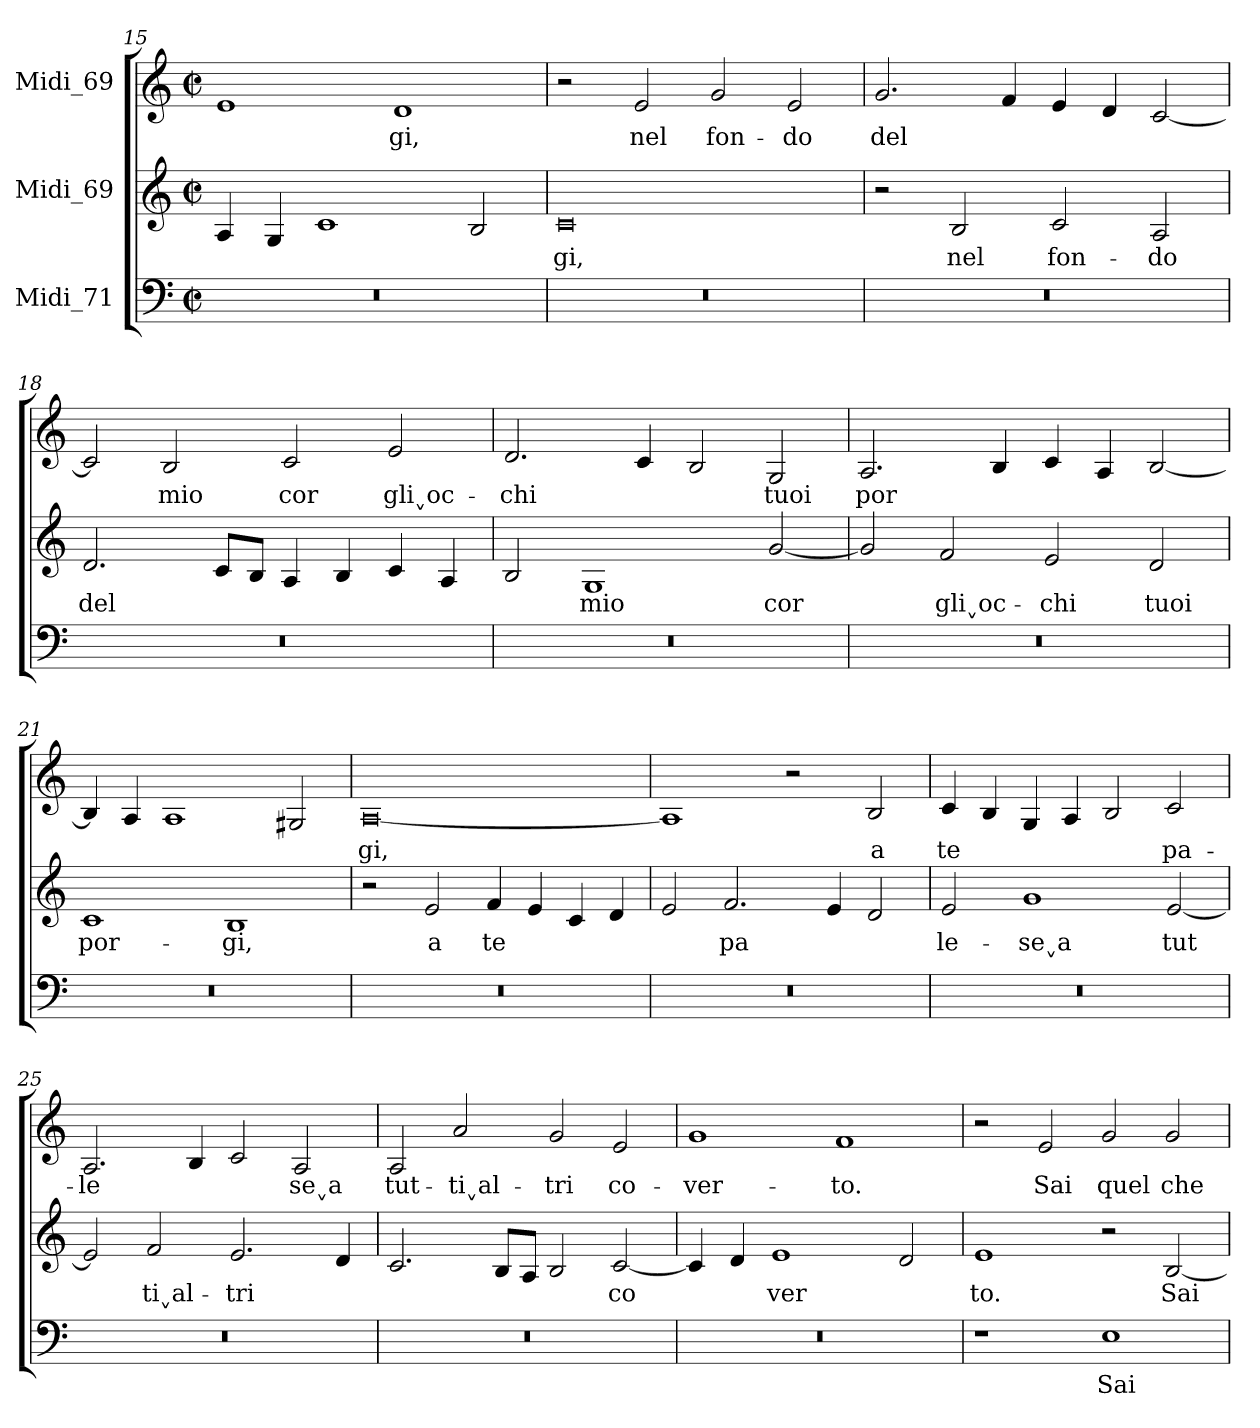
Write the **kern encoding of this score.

**kern	**text	**kern	**text	**kern	**text
*part3	*part3	*part2	*part2	*part1	*part1
*staff3	*staff3	*staff2	*staff2	*staff1	*staff1
*I"Midi_71	*	*I"Midi_69	*	*I"Midi_69	*
*clefF4	*	*clefG2	*	*clefG2	*
*k[]	*	*k[]	*	*k[]	*
*C:	*	*C:	*	*C:	*
*M4/2	*	*M4/2	*	*M4/2	*
*met(c|)	*	*met(c|)	*	*met(c|)	*
=15	=15	=15	=15	=15	=15
0r	.	4A	.	1e	.
.	.	4G	.	.	.
.	.	1c	.	.	.
!	!	!	!	!	!LO:LY:b
.	.	.	.	1d	gi,
.	.	2B	.	.	.
!!LO:LB:g=z
=16	=16	=16	=16	=16	=16
!	!	!	!LO:LY:b	!	!
0r	.	0c	gi,	2r	.
!	!	!	!	!	!LO:LY:b
.	.	.	.	2e	nel
!	!	!	!	!	!LO:LY:b
.	.	.	.	2g	fon-
!	!	!	!	!	!LO:LY:b
.	.	.	.	2e	-do
=17	=17	=17	=17	=17	=17
!	!	!	!	!	!LO:LY:b
0r	.	2r	.	2.g	del
!	!	!	!LO:LY:b	!	!
.	.	2B	nel	.	.
.	.	.	.	4f	.
!	!	!	!LO:LY:b	!	!
.	.	2c	fon-	4e	.
.	.	.	.	4d	.
!	!	!	!LO:LY:b	!	!
.	.	2A	-do	[2c	.
=18	=18	=18	=18	=18	=18
!	!	!	!LO:LY:b	!	!
0r	.	2.d	del	2c]	.
!	!	!	!	!	!LO:LY:b
.	.	.	.	2B	mio
.	.	8cL	.	.	.
.	.	8BJ	.	.	.
!	!	!	!	!	!LO:LY:b
.	.	4A	.	2c	cor
.	.	4B	.	.	.
!	!	!	!	!	!LO:LY:b
.	.	4c	.	2e	gliˬoc-
.	.	4A	.	.	.
=19	=19	=19	=19	=19	=19
!	!	!	!	!	!LO:LY:b
0r	.	2B	.	2.d	-chi
!	!	!	!LO:LY:b	!	!
.	.	1G	mio	.	.
.	.	.	.	4c	.
.	.	.	.	2B	.
!	!	!	!LO:LY:b	!	!LO:LY:b
.	.	[2g	cor	2G	tuoi
!!LO:LB:g=z
=20	=20	=20	=20	=20	=20
!	!	!	!	!	!LO:LY:b
0r	.	2g]	.	2.A	por
!	!	!	!LO:LY:b	!	!
.	.	2f	gliˬoc-	.	.
.	.	.	.	4B	.
!	!	!	!LO:LY:b	!	!
.	.	2e	-chi	4c	.
.	.	.	.	4A	.
!	!	!	!LO:LY:b	!	!
.	.	2d	tuoi	[2B	.
=21	=21	=21	=21	=21	=21
!	!	!	!LO:LY:b	!	!
0r	.	1c	por-	4B]	.
.	.	.	.	4A	.
.	.	.	.	1A	.
!	!	!	!LO:LY:b	!	!
.	.	1B	-gi,	.	.
.	.	.	.	2G#	.
=22	=22	=22	=22	=22	=22
!	!	!	!	!	!LO:LY:b
0r	.	2r	.	[0A	gi,
!	!	!	!LO:LY:b	!	!
.	.	2e	a	.	.
!	!	!	!LO:LY:b	!	!
.	.	4f	te	.	.
.	.	4e	.	.	.
.	.	4c	.	.	.
.	.	4d	.	.	.
=23	=23	=23	=23	=23	=23
0r	.	2e	.	1A]	.
!	!	!	!LO:LY:b	!	!
.	.	2.f	pa	.	.
.	.	.	.	2r	.
.	.	4e	.	.	.
!	!	!	!	!	!LO:LY:b
.	.	2d	.	2B	a
=24	=24	=24	=24	=24	=24
!	!	!	!LO:LY:b	!	!LO:LY:b
0r	.	2e	le-	4c	te
.	.	.	.	4B	.
!	!	!	!LO:LY:b	!	!
.	.	1g	-seˬa	4G	.
.	.	.	.	4A	.
.	.	.	.	2B	.
!	!	!	!LO:LY:b	!	!LO:LY:b
.	.	[2e	tut	2c	pa-
!!LO:LB:g=z
=25	=25	=25	=25	=25	=25
!	!	!	!	!	!LO:LY:b
0r	.	2e]	.	2.A	-le
!	!	!	!LO:LY:b	!	!
.	.	2f	tiˬal-	.	.
.	.	.	.	4B	.
!	!	!	!LO:LY:b	!	!
.	.	2.e	-tri	2c	.
!	!	!	!	!	!LO:LY:b
.	.	.	.	2A	seˬa
.	.	4d	.	.	.
=26	=26	=26	=26	=26	=26
!	!	!	!	!	!LO:LY:b
0r	.	2.c	.	2A	tut-
!	!	!	!	!	!LO:LY:b
.	.	.	.	2a	-tiˬal-
.	.	8BL	.	.	.
.	.	8AJ	.	.	.
!	!	!	!	!	!LO:LY:b
.	.	2B	.	2g	-tri
!	!	!	!LO:LY:b	!	!LO:LY:b
.	.	[2c	co	2e	co-
=27	=27	=27	=27	=27	=27
!	!	!	!	!	!LO:LY:b
0r	.	4c]	.	1g	-ver-
.	.	4d	.	.	.
!	!	!	!LO:LY:b	!	!
.	.	1e	ver	.	.
!	!	!	!	!	!LO:LY:b
.	.	.	.	1f	-to.
.	.	2d	.	.	.
=28	=28	=28	=28	=28	=28
!	!	!	!LO:LY:b	!	!
1r	.	1e	to.	2r	.
!	!	!	!	!	!LO:LY:b
.	.	.	.	2e	Sai
!	!LO:LY:b	!	!	!	!LO:LY:b
1E	Sai	2r	.	2g	quel
!	!	!	!LO:LY:b	!	!LO:LY:b
.	.	[2B	Sai	2g	che
=	=	=	=	=	=
*-	*-	*-	*-	*-	*-
